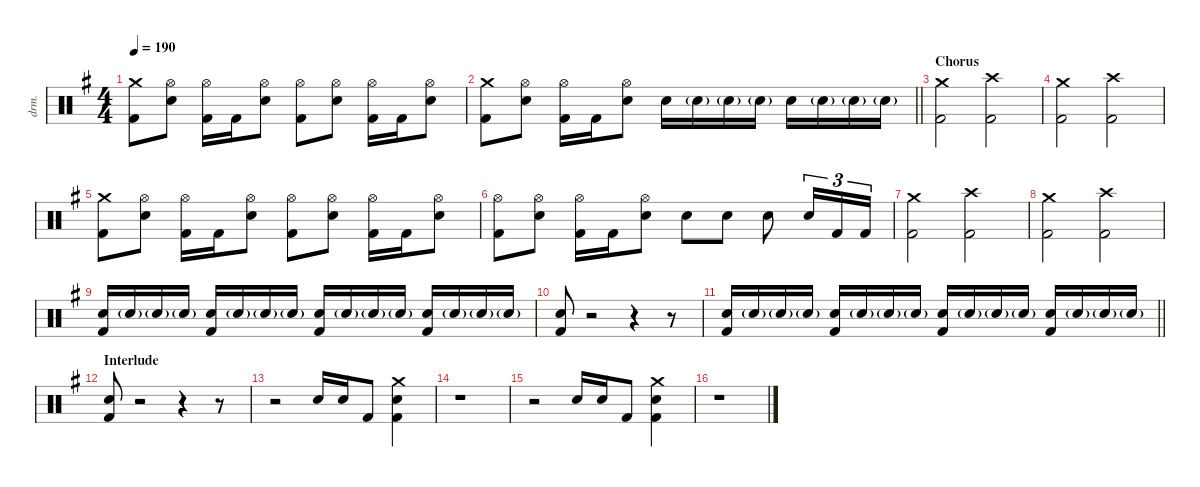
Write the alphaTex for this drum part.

\defaultSystemsLayout 4
\hideDynamics
\bracketExtendMode nobrackets
\otherSystemsTrackNameOrientation horizontal
\track ("Drums" "drm.") {instrument percussion}
\staff {score}
\articulation defaults
\ts (4 4)
\tempo 190
\clef neutral
\ks eminor
("Crash medium (hit)"{acc forcenatural} "Kick (hit) 2"{acc forcenatural}).8{dy f} ("Hi-Hat (open)"{acc forcenatural} "Snare (hit) 2"{acc forcenatural}).8 ("Hi-Hat (open)"{acc forcenatural} "Kick (hit) 2"{acc forcenatural}).16 "Kick (hit) 2"{acc forcenatural}.16 ("Hi-Hat (open)"{acc forcenatural} "Snare (hit) 2"{acc forcenatural}).8 ("Hi-Hat (open)"{acc forcenatural} "Kick (hit) 2"{acc forcenatural}).8 ("Hi-Hat (open)"{acc forcenatural} "Snare (hit) 2"{acc forcenatural}).8 ("Hi-Hat (open)"{acc forcenatural} "Kick (hit) 2"{acc forcenatural}).16 "Kick (hit) 2"{acc forcenatural}.16 ("Hi-Hat (open)"{acc forcenatural} "Snare (hit) 2"{acc forcenatural}).8 |
\barLineRight lightlight
("Crash medium (hit)"{acc forcenatural} "Kick (hit) 2"{acc forcenatural}).8 ("Hi-Hat (open)"{acc forcenatural} "Snare (hit) 2"{acc forcenatural}).8 ("Hi-Hat (open)"{acc forcenatural} "Kick (hit) 2"{acc forcenatural}).16 "Kick (hit) 2"{acc forcenatural}.16 ("Hi-Hat (open)"{acc forcenatural} "Snare (hit) 2"{acc forcenatural}).8 "Snare (hit) 2"{acc forcenatural}.16 "Snare (hit) 2"{g acc forcenatural}.16{dy mf} "Snare (hit) 2"{g acc forcenatural}.16 "Snare (hit) 2"{g acc forcenatural}.16 "Snare (hit) 2"{acc forcenatural}.16{dy f} "Snare (hit) 2"{g acc forcenatural}.16{dy mf} "Snare (hit) 2"{g acc forcenatural}.16 "Snare (hit) 2"{g acc forcenatural}.16 |
\section ("" "Chorus")
("Crash medium (hit)"{acc forcenatural} "Kick (hit) 2"{acc forcenatural}).2{dy f} ("Crash high (hit)"{acc forcenatural} "Kick (hit) 2"{acc forcenatural}).2 |
("Crash medium (hit)"{acc forcenatural} "Kick (hit) 2"{acc forcenatural}).2 ("Crash high (hit)"{acc forcenatural} "Kick (hit) 2"{acc forcenatural}).2 |
("Crash medium (hit)"{acc forcenatural} "Kick (hit) 2"{acc forcenatural}).8 ("Hi-Hat (open)"{acc forcenatural} "Snare (hit) 2"{acc forcenatural}).8 ("Hi-Hat (open)"{acc forcenatural} "Kick (hit) 2"{acc forcenatural}).16 "Kick (hit) 2"{acc forcenatural}.16 ("Hi-Hat (open)"{acc forcenatural} "Snare (hit) 2"{acc forcenatural}).8 ("Hi-Hat (open)"{acc forcenatural} "Kick (hit) 2"{acc forcenatural}).8 ("Hi-Hat (open)"{acc forcenatural} "Snare (hit) 2"{acc forcenatural}).8 ("Hi-Hat (open)"{acc forcenatural} "Kick (hit) 2"{acc forcenatural}).16 "Kick (hit) 2"{acc forcenatural}.16 ("Hi-Hat (open)"{acc forcenatural} "Snare (hit) 2"{acc forcenatural}).8 |
("Hi-Hat (open)"{acc forcenatural} "Kick (hit) 2"{acc forcenatural}).8 ("Hi-Hat (open)"{acc forcenatural} "Snare (hit) 2"{acc forcenatural}).8 ("Hi-Hat (open)"{acc forcenatural} "Kick (hit) 2"{acc forcenatural}).16 "Kick (hit) 2"{acc forcenatural}.16 ("Hi-Hat (open)"{acc forcenatural} "Snare (hit) 2"{acc forcenatural}).8 "Snare (hit) 2"{acc forcenatural}.8 "Snare (hit) 2"{acc forcenatural}.8 "Snare (hit) 2"{acc forcenatural}.8 "Snare (hit) 2"{acc forcenatural}.16{tu (3 2)} "Kick (hit) 2"{acc forcenatural}.16{tu (3 2)} "Kick (hit) 2"{acc forcenatural}.16{tu (3 2)} |
("Crash medium (hit)"{acc forcenatural} "Kick (hit) 2"{acc forcenatural}).2 ("Crash high (hit)"{acc forcenatural} "Kick (hit) 2"{acc forcenatural}).2 |
("Crash medium (hit)"{acc forcenatural} "Kick (hit) 2"{acc forcenatural}).2 ("Crash high (hit)"{acc forcenatural} "Kick (hit) 2"{acc forcenatural}).2 |
("Snare (hit) 2"{acc forcenatural} "Kick (hit) 2"{acc forcenatural}).16 "Snare (hit) 2"{g acc forcenatural}.16{dy mf} "Snare (hit) 2"{g acc forcenatural}.16 "Snare (hit) 2"{g acc forcenatural}.16 ("Snare (hit) 2"{acc forcenatural} "Kick (hit) 2"{acc forcenatural}).16{dy f} "Snare (hit) 2"{g acc forcenatural}.16{dy mf} "Snare (hit) 2"{g acc forcenatural}.16 "Snare (hit) 2"{g acc forcenatural}.16 ("Snare (hit) 2"{acc forcenatural} "Kick (hit) 2"{acc forcenatural}).16{dy f} "Snare (hit) 2"{g acc forcenatural}.16{dy mf} "Snare (hit) 2"{g acc forcenatural}.16 "Snare (hit) 2"{g acc forcenatural}.16 ("Snare (hit) 2"{acc forcenatural} "Kick (hit) 2"{acc forcenatural}).16{dy f} "Snare (hit) 2"{g acc forcenatural}.16{dy mf} "Snare (hit) 2"{g acc forcenatural}.16 "Snare (hit) 2"{g acc forcenatural}.16 |
("Snare (hit) 2"{acc forcenatural} "Kick (hit) 2"{acc forcenatural}).8{dy f} r.2 r.4 r.8 |
\barLineRight lightlight
("Snare (hit) 2"{acc forcenatural} "Kick (hit) 2"{acc forcenatural}).16 "Snare (hit) 2"{g acc forcenatural}.16{dy mf} "Snare (hit) 2"{g acc forcenatural}.16 "Snare (hit) 2"{g acc forcenatural}.16 ("Snare (hit) 2"{acc forcenatural} "Kick (hit) 2"{acc forcenatural}).16{dy f} "Snare (hit) 2"{g acc forcenatural}.16{dy mf} "Snare (hit) 2"{g acc forcenatural}.16 "Snare (hit) 2"{g acc forcenatural}.16 ("Snare (hit) 2"{acc forcenatural} "Kick (hit) 2"{acc forcenatural}).16{dy f} "Snare (hit) 2"{g acc forcenatural}.16{dy mf} "Snare (hit) 2"{g acc forcenatural}.16 "Snare (hit) 2"{g acc forcenatural}.16 ("Snare (hit) 2"{acc forcenatural} "Kick (hit) 2"{acc forcenatural}).16{dy f} "Snare (hit) 2"{g acc forcenatural}.16{dy mf} "Snare (hit) 2"{g acc forcenatural}.16 "Snare (hit) 2"{g acc forcenatural}.16 |
\section ("" "Interlude")
("Snare (hit) 2"{acc forcenatural} "Kick (hit) 2"{acc forcenatural}).8{dy f} r.2 r.4 r.8 |
r.2 "Snare (hit) 2"{acc forcenatural}.16 "Snare (hit) 2"{acc forcenatural}.16 "Kick (hit) 2"{acc forcenatural}.8 ("Crash medium (hit)"{acc forcenatural} "Snare (hit) 2"{acc forcenatural} "Kick (hit) 2"{acc forcenatural}).4 |
r.1 |
r.2 "Snare (hit) 2"{acc forcenatural}.16 "Snare (hit) 2"{acc forcenatural}.16 "Kick (hit) 2"{acc forcenatural}.8 ("Crash medium (hit)"{acc forcenatural} "Snare (hit) 2"{acc forcenatural} "Kick (hit) 2"{acc forcenatural}).4 |
r.1
